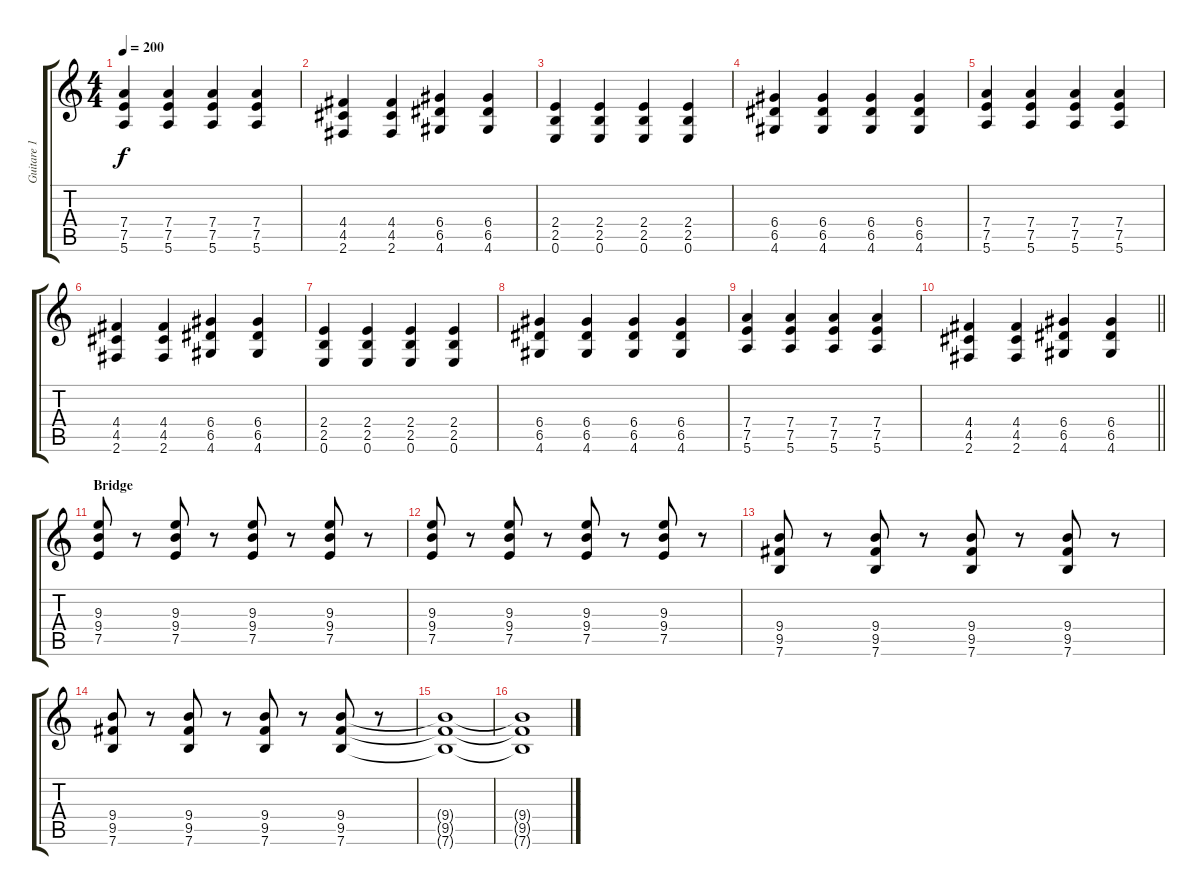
\track ("Guitare 1" "Guitare 1") {instrument overdrivenguitar}
\staff {score tabs}
\tuning (E4 B3 G3 D3 A2 E2) {hide}
\ts (4 4)
\tempo 200
\clef g2
\ks c
(7.4 7.5 5.6).4{dy f} (7.4 7.5 5.6).4 (7.4 7.5 5.6).4 (7.4 7.5 5.6).4 |
(4.4 4.5 2.6).4 (4.4 4.5 2.6).4 (6.4 6.5 4.6).4 (6.4 6.5 4.6).4 |
(2.4 2.5 0.6).4 (2.4 2.5 0.6).4 (2.4 2.5 0.6).4 (2.4 2.5 0.6).4 |
(6.4 6.5 4.6).4 (6.4 6.5 4.6).4 (6.4 6.5 4.6).4 (6.4 6.5 4.6).4 |
(7.4 7.5 5.6).4 (7.4 7.5 5.6).4 (7.4 7.5 5.6).4 (7.4 7.5 5.6).4 |
(4.4 4.5 2.6).4 (4.4 4.5 2.6).4 (6.4 6.5 4.6).4 (6.4 6.5 4.6).4 |
(2.4 2.5 0.6).4 (2.4 2.5 0.6).4 (2.4 2.5 0.6).4 (2.4 2.5 0.6).4 |
(6.4 6.5 4.6).4 (6.4 6.5 4.6).4 (6.4 6.5 4.6).4 (6.4 6.5 4.6).4 |
(7.4 7.5 5.6).4 (7.4 7.5 5.6).4 (7.4 7.5 5.6).4 (7.4 7.5 5.6).4 |
\barLineRight lightlight
(4.4 4.5 2.6).4 (4.4 4.5 2.6).4 (6.4 6.5 4.6).4 (6.4 6.5 4.6).4 |
\section ("" "Bridge")
(9.3 9.4 7.5).8 r.8 (9.3 9.4 7.5).8 r.8 (9.3 9.4 7.5).8 r.8 (9.3 9.4 7.5).8 r.8 |
(9.3 9.4 7.5).8 r.8 (9.3 9.4 7.5).8 r.8 (9.3 9.4 7.5).8 r.8 (9.3 9.4 7.5).8 r.8 |
(9.4 9.5 7.6).8 r.8 (9.4 9.5 7.6).8 r.8 (9.4 9.5 7.6).8 r.8 (9.4 9.5 7.6).8 r.8 |
(9.4 9.5 7.6).8 r.8 (9.4 9.5 7.6).8 r.8 (9.4 9.5 7.6).8 r.8 (9.4 9.5 7.6).8 r.8 |
(9.4{t} 9.5{t} 7.6{t}).1 |
(9.4{t} 9.5{t} 7.6{t}).1
